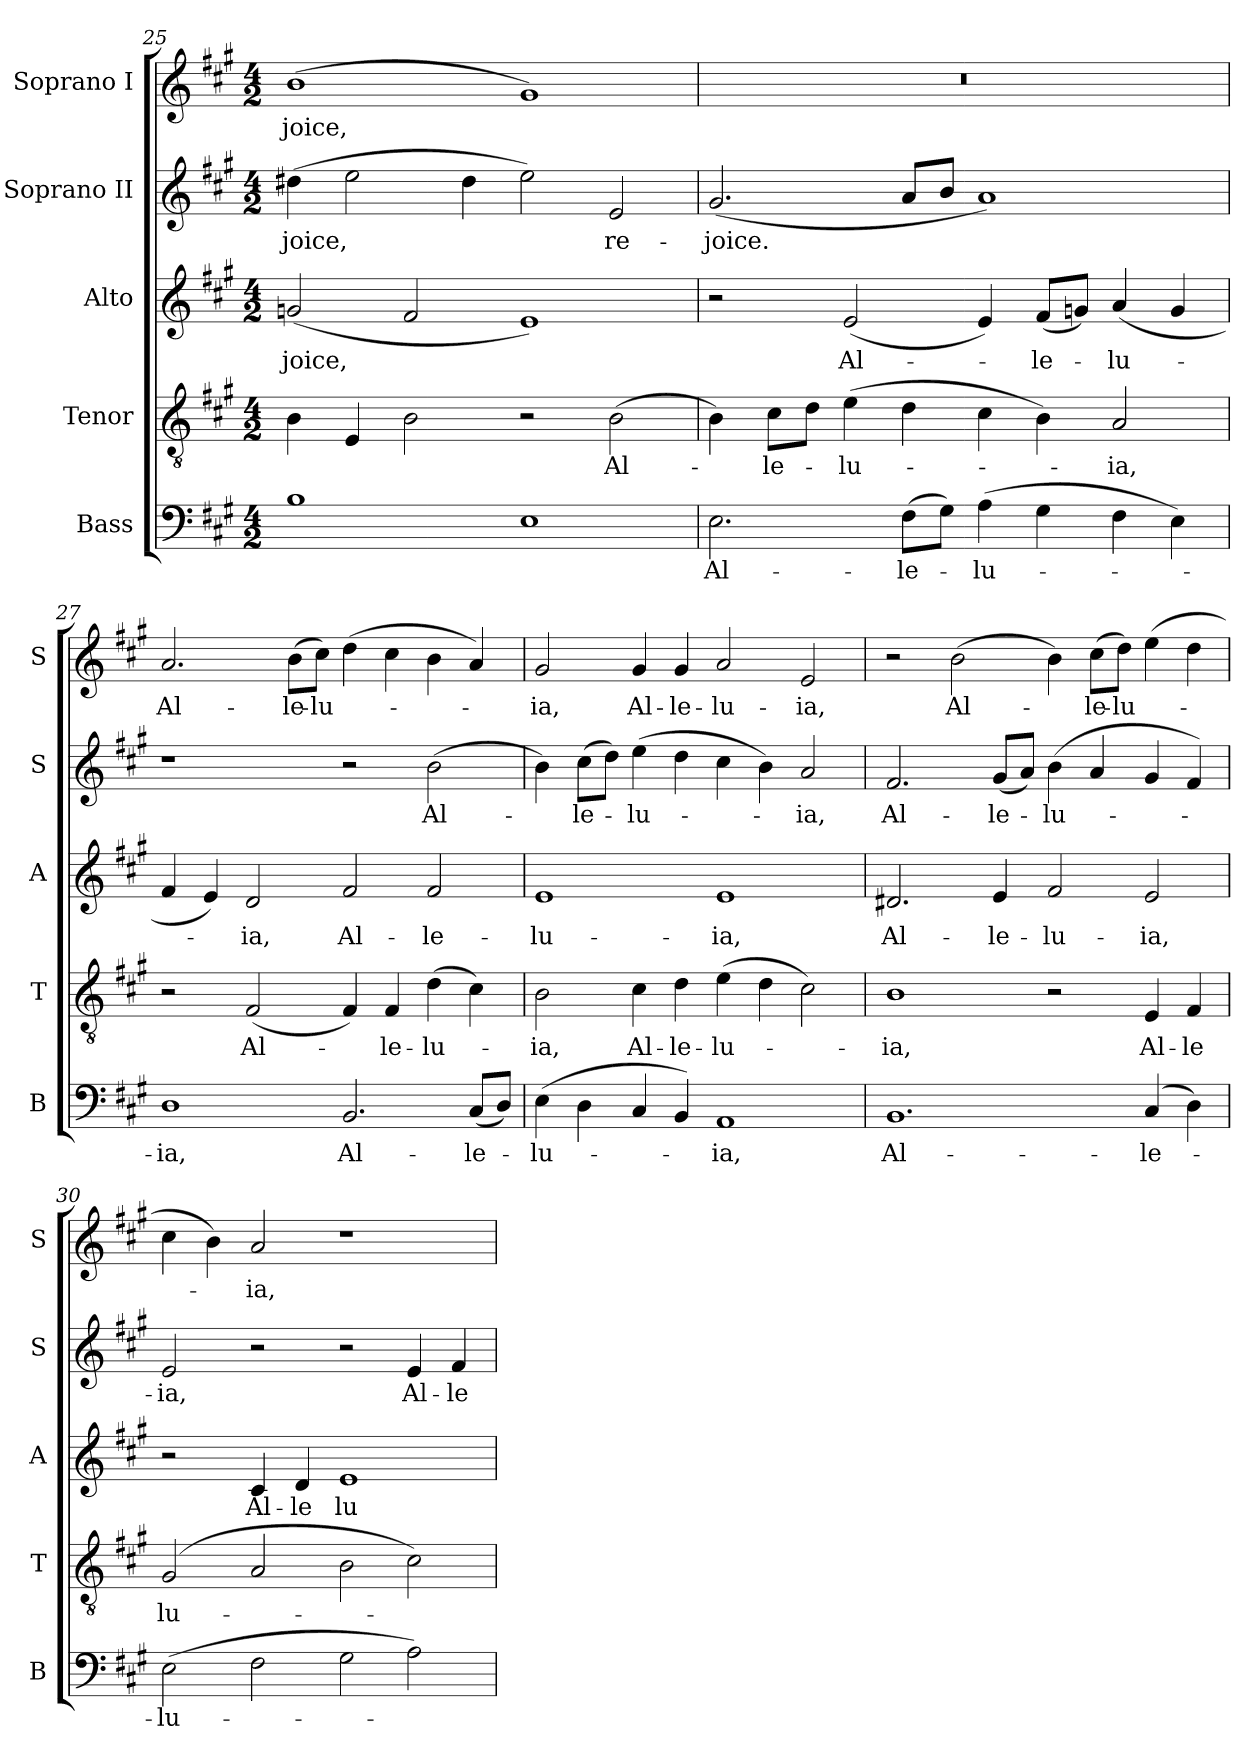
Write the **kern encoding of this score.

**kern	**text	**kern	**text	**kern	**text	**kern	**text	**kern	**text
*part5	*part5	*part4	*part4	*part3	*part3	*part2	*part2	*part1	*part1
*staff5	*staff5	*staff4	*staff4	*staff3	*staff3	*staff2	*staff2	*staff1	*staff1
*I"Bass	*	*I"Tenor	*	*I"Alto	*	*I"Soprano II	*	*I"Soprano I	*
*I'B	*	*I'T	*	*I'A	*	*I'S	*	*I'S	*
*clefF4	*	*clefGv2	*	*clefG2	*	*clefG2	*	*clefG2	*
*k[f#c#g#]	*	*k[f#c#g#]	*	*k[f#c#g#]	*	*k[f#c#g#]	*	*k[f#c#g#]	*
*A:	*	*A:	*	*A:	*	*A:	*	*A:	*
*M4/2	*	*M4/2	*	*M4/2	*	*M4/2	*	*M4/2	*
=25	=25	=25	=25	=25	=25	=25	=25	=25	=25
1B	.	4B\	.	(2gn/	-joice,	(4dd#X\	-joice,	(1b	-joice,
.	.	4E/	.	.	.	2ee\	.	.	.
.	.	2B\	.	2f#/	.	.	.	.	.
.	.	.	.	.	.	4dd#\	.	.	.
1E	.	2r	.	1e)	.	2ee\)	.	1g#)	.
.	.	(2B\	Al-	.	.	2e/	re-	.	.
!!LO:PB:g=z
=26	=26	=26	=26	=26	=26	=26	=26	=26	=26
2.E\	Al-	4B\)	.	2r	.	(2.g#/	-joice.	0r	.
.	.	8c#\L	-le-	.	.	.	.	.	.
.	.	8d\J	.	.	.	.	.	.	.
.	.	(4e\	-lu-	(2e/	Al-	.	.	.	.
(8F#\L	-le-	4d\	.	.	.	8a/L	.	.	.
8G#\J)	.	.	.	.	.	8b/J	.	.	.
(4A\	-lu-	4c#\	.	4e/)	.	1a)	.	.	.
4G#\	.	4B\)	.	(8f#/L	-le-	.	.	.	.
.	.	.	.	8gn/J)	.	.	.	.	.
4F#\	.	2A/	-ia,	(4a/	-lu-	.	.	.	.
4E\)	.	.	.	4g/	.	.	.	.	.
=27	=27	=27	=27	=27	=27	=27	=27	=27	=27
1D	-ia,	2r	.	4f#/	.	1r	.	2.a/	Al-
.	.	.	.	4e/)	.	.	.	.	.
.	.	(2F#/	Al-	2d/	-ia,	.	.	.	.
.	.	.	.	.	.	.	.	(8b\L	-le-
.	.	.	.	.	.	.	.	8cc#\J)	-lu-
2.BB/	Al-	4F#/)	.	2f#/	Al-	2r	.	(4dd\	.
.	.	4F#/	-le-	.	.	.	.	4cc#\	.
.	.	(4d\	-lu-	2f#/	-le-	(2b\	Al-	4b\	.
(8C#/L	-le-	4c#\)	.	.	.	.	.	4a/)	.
8D/J)	.	.	.	.	.	.	.	.	.
=28	=28	=28	=28	=28	=28	=28	=28	=28	=28
(4E\	-lu-	2B\	-ia,	1e	-lu-	4b\)	.	2g#/	-ia,
4D\	.	.	.	.	.	(8cc#\L	-le-	.	.
.	.	.	.	.	.	8dd\J)	.	.	.
4C#/	.	4c#\	Al-	.	.	(4ee\	-lu-	4g#/	Al-
4BB/)	.	4d\	-le-	.	.	4dd\	.	4g#/	-le-
1AA	-ia,	(4e\	-lu-	1e	-ia,	4cc#\	.	2a/	-lu-
.	.	4d\	.	.	.	4b\)	.	.	.
.	.	2c#\)	.	.	.	2a/	-ia,	2e/	-ia,
=29	=29	=29	=29	=29	=29	=29	=29	=29	=29
1.BB	Al-	1B	-ia,	2.d#X/	Al-	2.f#/	Al-	2r	.
.	.	.	.	.	.	.	.	(2b\	Al-
.	.	.	.	4e/	-le-	(8g#/L	-le-	.	.
.	.	.	.	.	.	8a/J)	.	.	.
.	.	2r	.	2f#/	-lu-	(<4b\	-lu-	4b\)	.
.	.	.	.	.	.	4a/	.	(8cc#\L	-le-
.	.	.	.	.	.	.	.	8dd\J)	-lu-
(4C#/	-le-	4E/	Al-	2e/	-ia,	4g#/	.	(4ee\	.
4D\)	.	4F#/	-le	.	.	4f#/)	.	4dd\	.
!!LO:LB:g=z
=30	=30	=30	=30	=30	=30	=30	=30	=30	=30
(2E\	-lu-	(2G#/	lu-	2r	.	2e/	-ia,	4cc#\	.
.	.	.	.	.	.	.	.	4b\)	.
2F#\	.	2A/	.	4c#/	Al-	2r	.	2a/	-ia,
.	.	.	.	4d/	-le	.	.	.	.
2G#\	.	2B\	.	1e	lu-	2r	.	1r	.
2A\)	.	2c#\)	.	.	.	4e/	Al-	.	.
.	.	.	.	.	.	4f#/	-le	.	.
=	=	=	=	=	=	=	=	=	=
*-	*-	*-	*-	*-	*-	*-	*-	*-	*-
